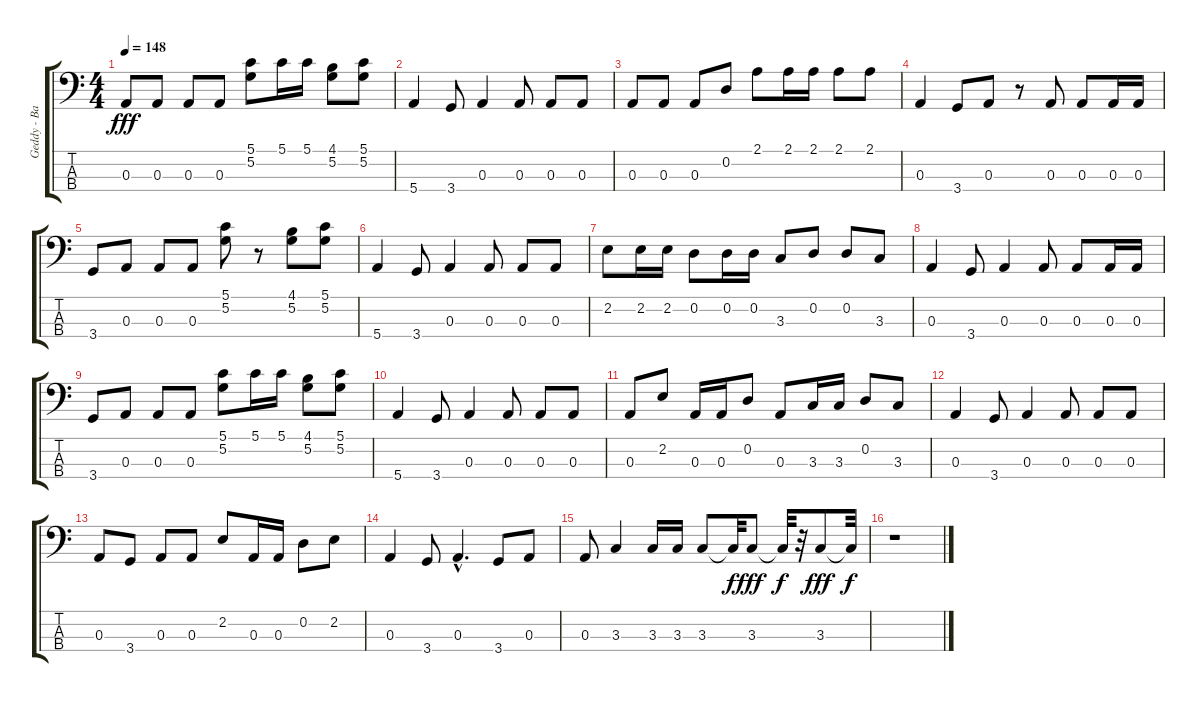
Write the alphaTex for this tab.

\track ("Geddy - Baixo" "Geddy - Ba") {instrument electricbassfinger}
\staff {score tabs}
\tuning (G2 D2 A1 E1) {hide}
\ts (4 4)
\tempo 148
\clef f4
\ks c
0.3.8{dy fff} 0.3.8 0.3.8 0.3.8 (5.1 5.2).8 5.1.16 5.1.16 (4.1 5.2).8 (5.1 5.2).8 |
5.4.4 3.4.8 0.3.4 0.3.8 0.3.8 0.3.8 |
0.3.8 0.3.8 0.3.8 0.2.8 2.1.8 2.1.16 2.1.16 2.1.8 2.1.8 |
0.3.4 3.4.8 0.3.8 r.8 0.3.8 0.3.8 0.3.16 0.3.16 |
3.4.8 0.3.8 0.3.8 0.3.8 (5.1 5.2).8 r.8 (4.1 5.2).8 (5.1 5.2).8 |
5.4.4{volume 16} 3.4.8{volume 15} 0.3.4{volume 15} 0.3.8{volume 15} 0.3.8{volume 15} 0.3.8{volume 14} |
2.2.8{volume 14} 2.2.16 2.2.16{volume 14} 0.2.8 0.2.16{volume 14} 0.2.16 3.3.8 0.2.8{volume 13} 0.2.8{volume 13} 3.3.8{volume 13} |
0.3.4 3.4.8{volume 12} 0.3.4 0.3.8{volume 12} 0.3.8{volume 12} 0.3.16 0.3.16{volume 11} |
3.4.8 0.3.8{volume 11} 0.3.8 0.3.8{volume 11} (5.1 5.2).8{volume 11} 5.1.16{volume 10} 5.1.16 (4.1 5.2).8 (5.1 5.2).8{volume 10} |
5.4.4{volume 10} 3.4.8{volume 10} 0.3.4{volume 9} 0.3.8{volume 9} 0.3.8{volume 9} 0.3.8{volume 9} |
0.3.8{volume 8} 2.2.8 0.3.16{volume 8} 0.3.16 0.2.8{volume 8} 0.3.8 3.3.16{volume 8} 3.3.16 0.2.8{volume 8} 3.3.8{volume 7} |
0.3.4 3.4.8{volume 7} 0.3.4 0.3.8{volume 6} 0.3.8{volume 6} 0.3.8 |
0.3.8{volume 6} 3.4.8{volume 6} 0.3.8 0.3.8{volume 5} 2.2.8{volume 5} 0.3.16{volume 5} 0.3.16 0.2.8 2.2.8{volume 4} |
0.3.4{volume 4} 3.4.8{volume 4} 0.3{hac}.4{d volume 4} 3.4.8{volume 3} 0.3.8{volume 3} |
0.3.8 3.3.4{volume 3} 3.3.16{volume 2} 3.3.16 3.3.8 3.3{t}.32{dy f} 3.3.8{dy fff volume 2} 3.3{t}.32{dy f} r.32 3.3.8{dy fff volume 2} 3.3{t}.32{dy f} |
r.1
